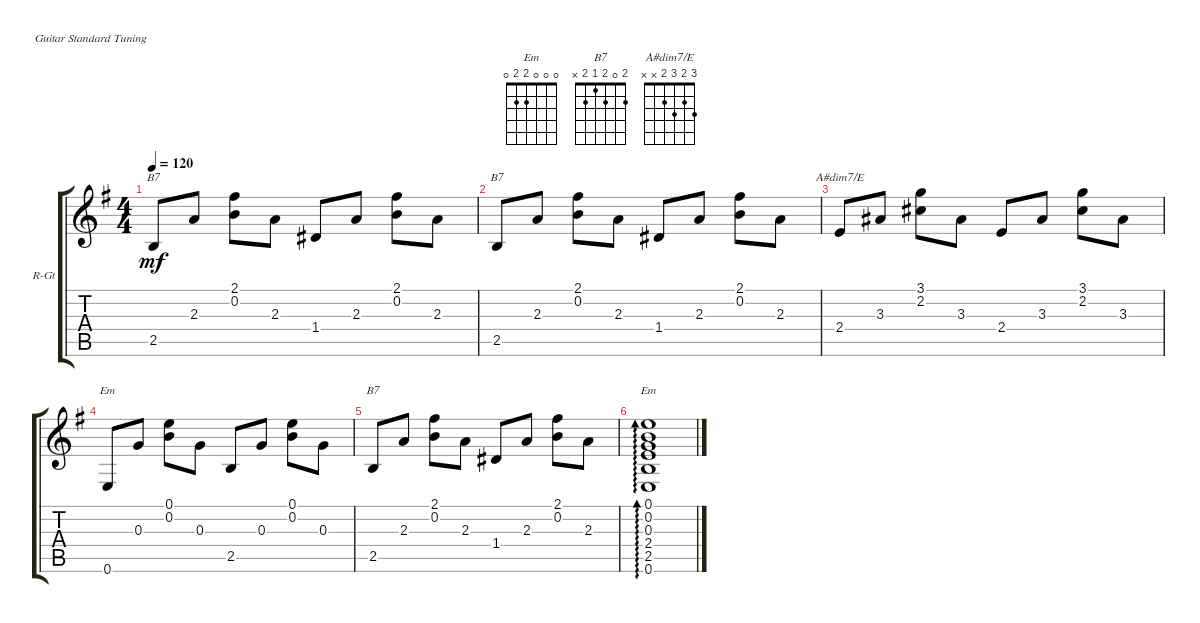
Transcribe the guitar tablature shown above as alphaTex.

\defaultSystemsLayout 4
\bracketExtendMode groupsimilarinstruments
\firstSystemTrackNameOrientation horizontal
\otherSystemsTrackNameOrientation horizontal
\track ("Rhythm Guitar" "R-Gt") {instrument acousticguitarsteel}
\staff {score tabs}
\tuning (E4 B3 G3 D3 A2 E2)
\chord ("Em" 0 0 0 2 2 0)
\chord ("B7" 2 0 2 1 2 x)
\chord ("A#dim7/E" 3 2 3 2 x x)
\ts (4 4)
\tempo 120
\clef g2
\ks eminor
2.5.8{ch "B7" dy mf} 2.3.8 (0.2 2.1).8 2.3.8 1.4.8 2.3.8 (0.2 2.1).8 2.3.8 |
2.5.8{ch "B7"} 2.3.8 (0.2 2.1).8 2.3.8 1.4.8 2.3.8 (0.2 2.1).8 2.3.8 |
2.4.8{ch "A#dim7/E"} 3.3.8 (2.2 3.1).8 3.3.8 2.4.8 3.3.8 (2.2 3.1).8 3.3.8 |
0.6.8{ch "Em"} 0.3.8 (0.2 0.1).8 0.3.8 2.5.8 0.3.8 (0.2 0.1).8 0.3.8 |
2.5.8{ch "B7"} 2.3.8 (0.2 2.1).8 2.3.8 1.4.8 2.3.8 (0.2 2.1).8 2.3.8 |
(0.6 2.5 2.4 0.3 0.1 0.2).1{ad 116 ch "Em"}
